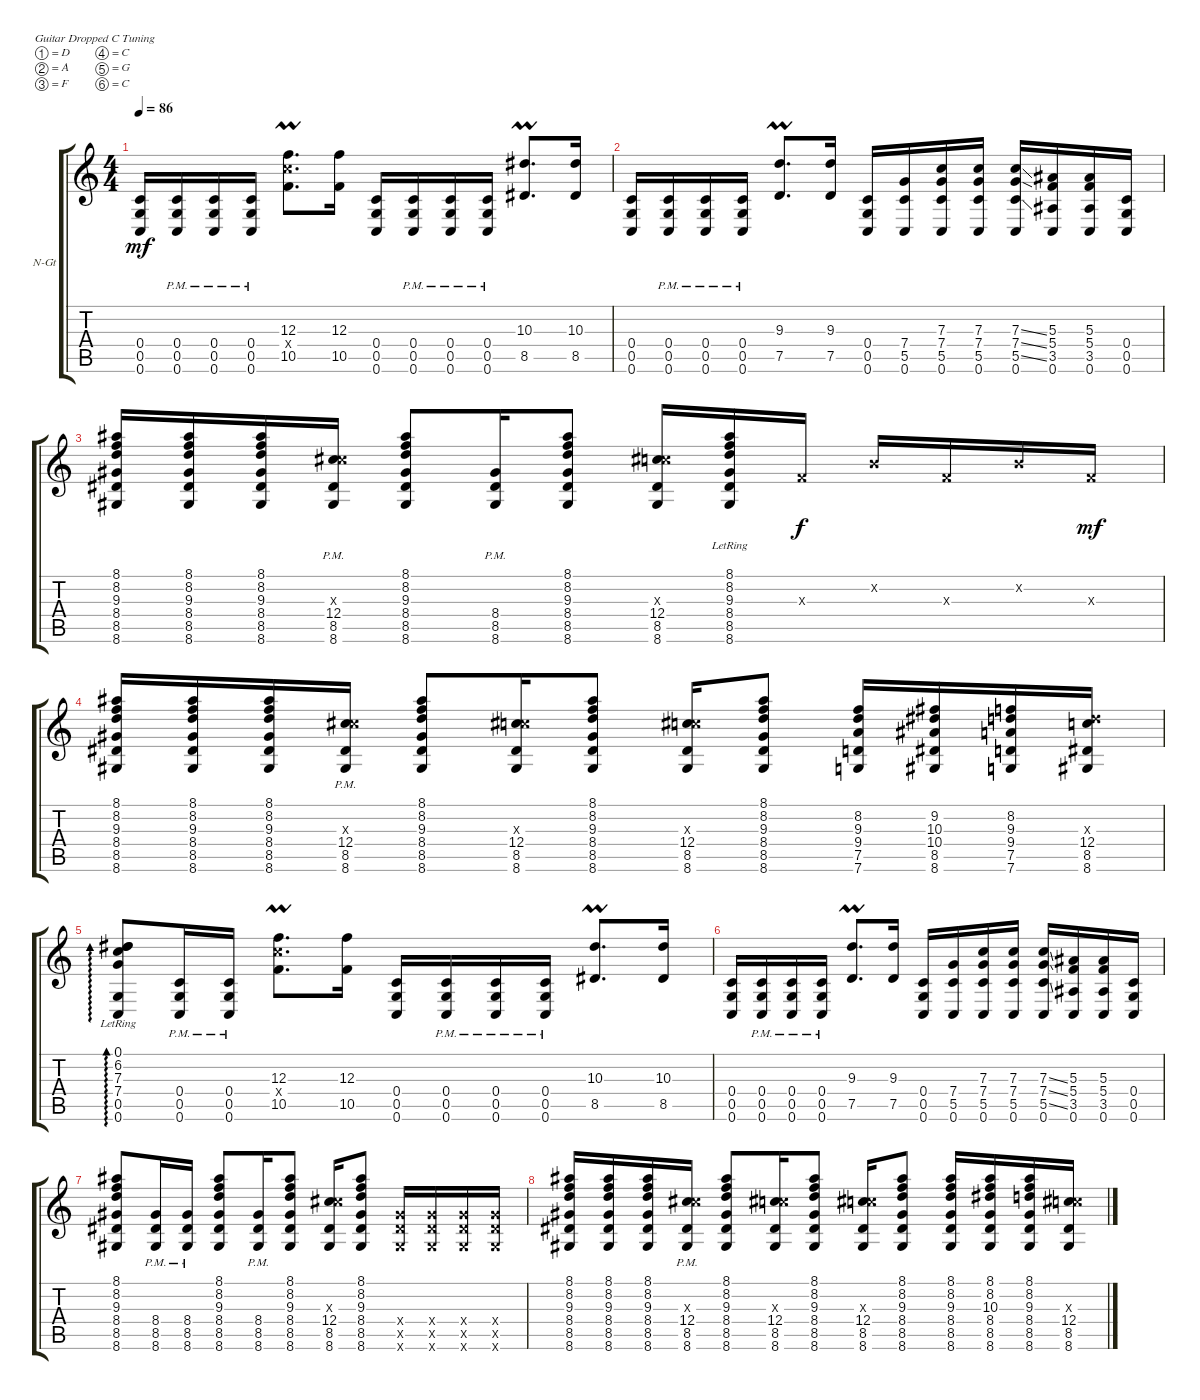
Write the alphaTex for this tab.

\defaultSystemsLayout 4
\bracketExtendMode groupsimilarinstruments
\firstSystemTrackNameOrientation horizontal
\otherSystemsTrackNameOrientation horizontal
\track ("Nylon Guitar" "N-Gt") {instrument acousticguitarnylon}
\staff {score tabs}
\tuning (D4 A3 F3 C3 G2 C2)
\ts (4 4)
\tempo 86
\clef g2
\scale
0.515861
\ks c
(0.6 0.5 0.4).16{dy mf} (0.6{pm} 0.5{pm} 0.4{pm}).16 (0.6{pm} 0.5{pm} 0.4{pm}).16 (0.6{pm} 0.5{pm} 0.4{pm}).16 (12.3 10.5{umordent} 12.4{x}).8{d} (10.5 12.3).16 (0.6 0.5 0.4).16 (0.6{pm} 0.5{pm} 0.4{pm}).16 (0.6{pm} 0.5{pm} 0.4{pm}).16 (0.6{pm} 0.5{pm} 0.4{pm}).16 (10.3 8.5{umordent}).8{d} (8.5 10.3).16 |
\scale
0.484261 (0.6 0.5 0.4).16{lyrics (0 "") lyrics (1 "") lyrics (2 "") lyrics (3 "") lyrics (4 "")} (0.6{pm} 0.5{pm} 0.4{pm}).16 (0.6{pm} 0.5{pm} 0.4{pm}).16 (0.6{pm} 0.5{pm} 0.4{pm}).16 (9.3{umordent} 7.5).8{d} (7.5 9.3).16 (0.6 0.5 0.4).16 (0.6 5.5 7.4).16 (0.6 5.5 7.4 7.3).16 (0.6 5.5 7.4 7.3).16 (7.3{ss} 7.4{ss} 5.5{ss} 0.6).16 (5.3 5.4 3.5 0.6).16 (5.3 5.4 3.5 0.6).16 (0.4 0.5 0.6).16 |
\scale
0.520424 (8.6 8.5 8.4 9.3 8.2 8.1).16 (8.1 8.2 9.3 8.4 8.5 8.6).16 (8.5 8.6 8.4 9.3 8.2 8.1).16 (8.5{pm} 8.6{pm} 12.4{pm} 8.3{x}).16 (8.4 8.5 8.6 9.3 8.1 8.2).8 (8.6{pm} 8.5{pm} 8.4{pm}).16 (9.3 8.4 8.5 8.6 8.2 8.1).8 (12.4 8.6 8.5 8.3{x}).16 (9.3{lr} 8.5{lr} 8.4{lr} 8.6{lr} 8.1{lr} 8.2{lr}).16 0.3{x}.16{dy f} 2.2{x}.16 0.3{x}.16 2.2{x}.16 0.3{x}.16{dy mf} |
\scale
0.479777 (9.3 8.4 8.5 8.6 8.2 8.1).16 (9.3 8.4 8.5 8.6 8.2 8.1).16 (9.3 8.4 8.5 8.6 8.2 8.1).16 (12.4{pm} 8.6{pm} 8.5{pm} 8.3{pm x}).16 (9.3 8.4 8.5 8.6 8.2 8.1).8 (12.4 8.6 8.5 8.3{x}).16 (9.3 8.4 8.5 8.6 8.2 8.1).8 (12.4 8.6 8.5 8.3{x}).16 (9.3 8.5 8.6 8.4 8.2 8.1).8 (9.3 7.5 7.6 9.4 8.2).16 (10.3 8.5 8.6 10.4 9.2).16 (9.3 7.5 7.6 9.4 8.2).16 (12.4 8.5 8.6 9.3{x}).16 |
\scale
0.519315 (0.1{lr} 6.2{lr} 7.3{lr} 7.4 0.5 0.6).8{ad 0} (0.6{pm} 0.5{pm} 0.4{pm}).16 (0.6{pm} 0.5{pm} 0.4{pm}).16 (12.3 10.5{umordent} 12.4{x}).8{d} (10.5 12.3).16 (0.6 0.5 0.4).16 (0.6{pm} 0.5{pm} 0.4{pm}).16 (0.6{pm} 0.5{pm} 0.4{pm}).16 (0.6{pm} 0.5{pm} 0.4{pm}).16 (10.3 8.5{umordent}).8{d} (8.5 10.3).16 |
\scale
0.480694 (0.6 0.5 0.4).16 (0.6{pm} 0.5{pm} 0.4{pm}).16 (0.6{pm} 0.5{pm} 0.4{pm}).16 (0.6{pm} 0.5{pm} 0.4{pm}).16 (9.3{umordent} 7.5).8{d} (7.5 9.3).16 (0.6 0.5 0.4).16 (0.6 5.5 7.4).16 (0.6 5.5 7.4 7.3).16 (0.6 5.5 7.4 7.3).16 (7.3{ss} 7.4{ss} 5.5{ss} 0.6).16 (5.3 5.4 3.5 0.6).16 (5.3 5.4 3.5 0.6).16 (0.4 0.5 0.6).16 |
\scale
0.518444 (8.6 8.5 8.4 9.3 8.1 8.2).8 (8.5{pm} 8.6{pm} 8.4{pm}).16 (8.5{pm} 8.6{pm} 8.4{pm}).16 (8.4 8.5 8.6 9.3 8.2 8.1).8 (8.6{pm} 8.5{pm} 8.4{pm}).16 (9.3 8.4 8.5 8.6 8.1 8.2).8 (12.4 8.6 8.5 8.3{x}).16 (9.3 8.5 8.4 8.6 8.2 8.1).8 (8.6{x} 8.5{x} 8.4{x}).16 (8.6{x} 8.5{x} 8.4{x}).16 (8.6{x} 8.5{x} 8.4{x}).16 (8.6{x} 8.5{x} 8.4{x}).16 |
\scale
0.481587 (9.3 8.4 8.5 8.6 8.1 8.2).16 (9.3 8.4 8.5 8.6 8.2 8.1).16 (9.3 8.4 8.5 8.6 8.1 8.2).16 (12.4{pm} 8.6{pm} 8.5{pm} 8.3{pm x}).16 (9.3 8.4 8.5 8.6 8.2 8.1).8 (12.4 8.6 8.5 8.3{x}).16 (9.3 8.4 8.5 8.6 8.1 8.2).8 (12.4 8.6 8.5 8.3{x}).16 (9.3 8.5 8.6 8.4 8.2 8.1).8 (9.3 8.5 8.6 8.4 8.1 8.2).16 (10.3 8.5 8.6 8.4 8.2 8.1).16 (9.3 8.5 8.6 8.4 8.1 8.2).16 (12.4 8.5 8.6 8.3{x}).16
